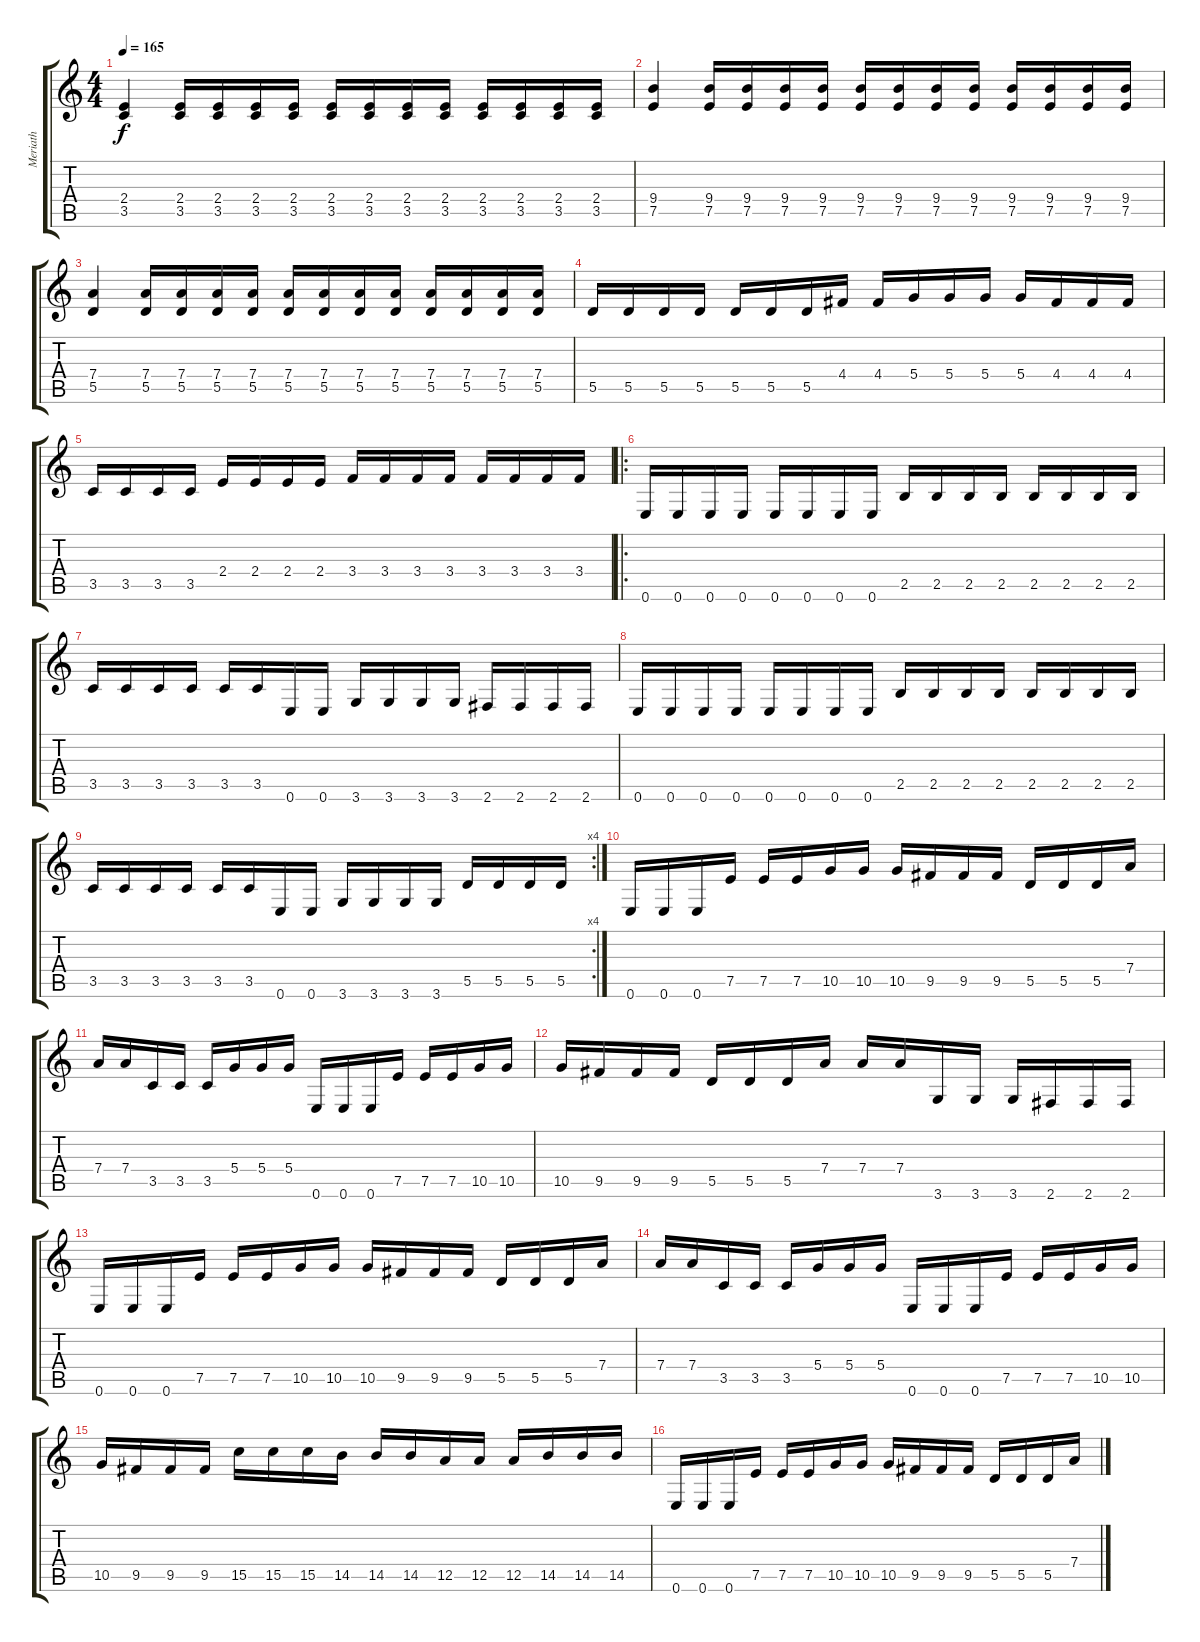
\track ("Meriath" "Meriath") {instrument distortionguitar}
\staff {score tabs}
\tuning (E4 B3 G3 D3 A2 E2) {hide}
\ts (4 4)
\tempo 165
\clef g2
\ks c
(2.4 3.5).4{dy f} (2.4 3.5).16 (2.4 3.5).16 (2.4 3.5).16 (2.4 3.5).16 (2.4 3.5).16 (2.4 3.5).16 (2.4 3.5).16 (2.4 3.5).16 (2.4 3.5).16 (2.4 3.5).16 (2.4 3.5).16 (2.4 3.5).16 |
(9.4 7.5).4 (9.4 7.5).16 (9.4 7.5).16 (9.4 7.5).16 (9.4 7.5).16 (9.4 7.5).16 (9.4 7.5).16 (9.4 7.5).16 (9.4 7.5).16 (9.4 7.5).16 (9.4 7.5).16 (9.4 7.5).16 (9.4 7.5).16 |
(7.4 5.5).4 (7.4 5.5).16 (7.4 5.5).16 (7.4 5.5).16 (7.4 5.5).16 (7.4 5.5).16 (7.4 5.5).16 (7.4 5.5).16 (7.4 5.5).16 (7.4 5.5).16 (7.4 5.5).16 (7.4 5.5).16 (7.4 5.5).16 |
5.5.16 5.5.16 5.5.16 5.5.16 5.5.16 5.5.16 5.5.16 4.4.16 4.4.16 5.4.16 5.4.16 5.4.16 5.4.16 4.4.16 4.4.16 4.4.16 |
3.5.16 3.5.16 3.5.16 3.5.16 2.4.16 2.4.16 2.4.16 2.4.16 3.4.16 3.4.16 3.4.16 3.4.16 3.4.16 3.4.16 3.4.16 3.4.16 |
\ro
0.6.16 0.6.16 0.6.16 0.6.16 0.6.16 0.6.16 0.6.16 0.6.16 2.5.16 2.5.16 2.5.16 2.5.16 2.5.16 2.5.16 2.5.16 2.5.16 |
3.5.16 3.5.16 3.5.16 3.5.16 3.5.16 3.5.16 0.6.16 0.6.16 3.6.16 3.6.16 3.6.16 3.6.16 2.6.16 2.6.16 2.6.16 2.6.16 |
0.6.16 0.6.16 0.6.16 0.6.16 0.6.16 0.6.16 0.6.16 0.6.16 2.5.16 2.5.16 2.5.16 2.5.16 2.5.16 2.5.16 2.5.16 2.5.16 |
\rc 4
3.5.16 3.5.16 3.5.16 3.5.16 3.5.16 3.5.16 0.6.16 0.6.16 3.6.16 3.6.16 3.6.16 3.6.16 5.5.16 5.5.16 5.5.16 5.5.16 |
0.6.16 0.6.16 0.6.16 7.5.16 7.5.16 7.5.16 10.5.16 10.5.16 10.5.16 9.5.16 9.5.16 9.5.16 5.5.16 5.5.16 5.5.16 7.4.16 |
7.4.16 7.4.16 3.5.16 3.5.16 3.5.16 5.4.16 5.4.16 5.4.16 0.6.16 0.6.16 0.6.16 7.5.16 7.5.16 7.5.16 10.5.16 10.5.16 |
10.5.16 9.5.16 9.5.16 9.5.16 5.5.16 5.5.16 5.5.16 7.4.16 7.4.16 7.4.16 3.6.16 3.6.16 3.6.16 2.6.16 2.6.16 2.6.16 |
0.6.16 0.6.16 0.6.16 7.5.16 7.5.16 7.5.16 10.5.16 10.5.16 10.5.16 9.5.16 9.5.16 9.5.16 5.5.16 5.5.16 5.5.16 7.4.16 |
7.4.16 7.4.16 3.5.16 3.5.16 3.5.16 5.4.16 5.4.16 5.4.16 0.6.16 0.6.16 0.6.16 7.5.16 7.5.16 7.5.16 10.5.16 10.5.16 |
10.5.16 9.5.16 9.5.16 9.5.16 15.5.16 15.5.16 15.5.16 14.5.16 14.5.16 14.5.16 12.5.16 12.5.16 12.5.16 14.5.16 14.5.16 14.5.16 |
0.6.16 0.6.16 0.6.16 7.5.16 7.5.16 7.5.16 10.5.16 10.5.16 10.5.16 9.5.16 9.5.16 9.5.16 5.5.16 5.5.16 5.5.16 7.4.16
